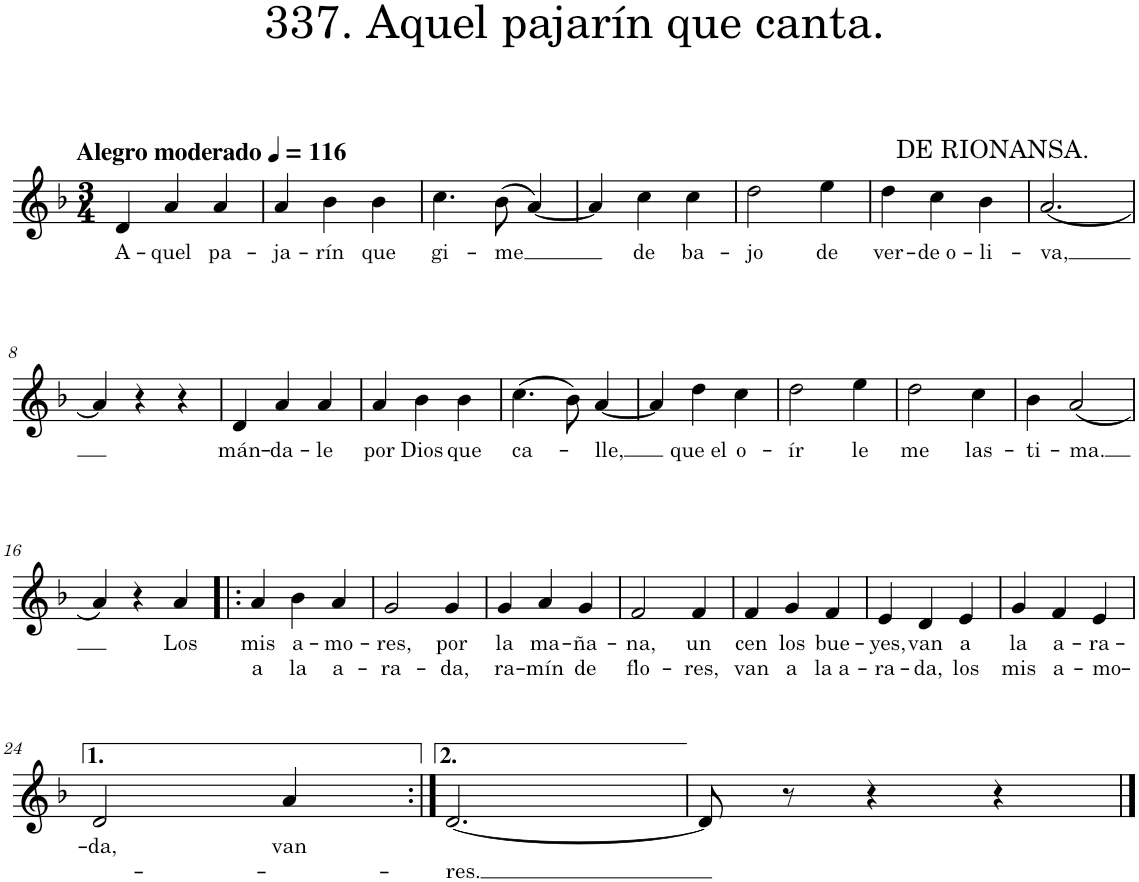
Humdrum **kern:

**kern	**text	**text
*part1	*part1	*part1
*staff1	*staff1	*staff1
*I"Piano	*	*
*I'Pno.	*	*
*clefG2	*	*
*k[b-]	*	*
*M3/4	*	*
*MM116	*	*
=1	=1	=1
!LO:TX:a:B:t=Alegro moderado	!	!
!	!LO:LY:b	!
4d/	A-	.
!	!LO:LY:b	!
4a/	-quel	.
!	!LO:LY:b	!
4a/	pa-	.
=2	=2	=2
!	!LO:LY:b	!
4a/	-ja-	.
!	!LO:LY:b	!
4b-\	-rín	.
!	!LO:LY:b	!
4b-\	que	.
=3	=3	=3
!	!LO:LY:b	!
4.cc\	gi-	.
!	!LO:LY:b	!
(8b-\	-me	.
[4a/)	.	.
=4	=4	=4
4a/]	.	.
!	!LO:LY:b	!
4cc\	de	.
!	!LO:LY:b	!
4cc\	ba-	.
=5	=5	=5
!	!LO:LY:b	!
2dd\	-jo	.
!	!LO:LY:b	!
4ee\	de	.
=6	=6	=6
!	!LO:LY:b	!
4dd\	ver-	.
!LO:TX:a:t=DE RIONANSA.	!	!
!	!LO:LY:b	!
4cc\	-de o-	.
!	!LO:LY:b	!
4b-\	-li-	.
=7	=7	=7
!	!LO:LY:b	!
[2.a/	-va,	.
!!LO:LB:g=z
=8	=8	=8
4a/]	.	.
4r	.	.
4r	.	.
=9	=9	=9
!	!LO:LY:b	!
4d/	mán-	.
!	!LO:LY:b	!
4a/	-da-	.
!	!LO:LY:b	!
4a/	-le	.
=10	=10	=10
!	!LO:LY:b	!
4a/	por	.
!	!LO:LY:b	!
4b-\	Dios	.
!	!LO:LY:b	!
4b-\	que	.
=11	=11	=11
!	!LO:LY:b	!
(4.cc\	ca-	.
8b-\)	.	.
!	!LO:LY:b	!
[4a/	-lle,	.
=12	=12	=12
4a/]	.	.
!	!LO:LY:b	!
4dd\	que el	.
!	!LO:LY:b	!
4cc\	o-	.
=13	=13	=13
!	!LO:LY:b	!
2dd\	-ír	.
!	!LO:LY:b	!
4ee\	le	.
=14	=14	=14
!	!LO:LY:b	!
2dd\	me	.
!	!LO:LY:b	!
4cc\	las-	.
=15	=15	=15
!	!LO:LY:b	!
4b-\	-ti-	.
!	!LO:LY:b	!
(2a/	-ma.	.
!!LO:LB:g=z
=16	=16	=16
4a/)	.	.
4r	.	.
!	!LO:LY:b	!
4a/	Los	.
=17!|:	=17!|:	=17!|:
!	!LO:LY:b	!LO:LY:b
4a/	mis	a
!	!LO:LY:b	!LO:LY:b
4b-\	a-	la
!	!LO:LY:b	!LO:LY:b
4a/	-mo-	a-
=18	=18	=18
!	!LO:LY:b	!LO:LY:b
2g/	-res,	-ra-
!	!LO:LY:b	!LO:LY:b
4g/	por	-da,
=19	=19	=19
!	!LO:LY:b	!LO:LY:b
4g/	la	ra-
!	!LO:LY:b	!LO:LY:b
4a/	ma-	-mín
!	!LO:LY:b	!LO:LY:b
4g/	-ña-	de
=20	=20	=20
!	!LO:LY:b	!LO:LY:b
2f/	-na,	flo-
!	!LO:LY:b	!LO:LY:b
4f/	un	-res,
=21	=21	=21
!	!LO:LY:b	!LO:LY:b
4f/	cen	van
!	!LO:LY:b	!LO:LY:b
4g/	los	a
!	!LO:LY:b	!LO:LY:b
4f/	bue-	la a-
=22	=22	=22
!	!LO:LY:b	!LO:LY:b
4e/	-yes,	-ra-
!	!LO:LY:b	!LO:LY:b
4d/	van	-da,
!	!LO:LY:b	!LO:LY:b
4e/	a	los
=23	=23	=23
!	!LO:LY:b	!LO:LY:b
4g/	la	mis
!	!LO:LY:b	!LO:LY:b
4f/	a-	a-
!	!LO:LY:b	!LO:LY:b
4e/	-ra-	-mo-
!!LO:LB:g=z
=24	=24	=24
!	!LO:LY:b	!
2d/	-da,	.
!	!LO:LY:b	!
4a/	van	.
=25:|!	=25:|!	=25:|!
!	!	!LO:LY:b
[2.d/	.	res.
=26	=26	=26
8d/]	.	.
8r	.	.
4r	.	.
4r	.	.
==	==	==
*-	*-	*-
